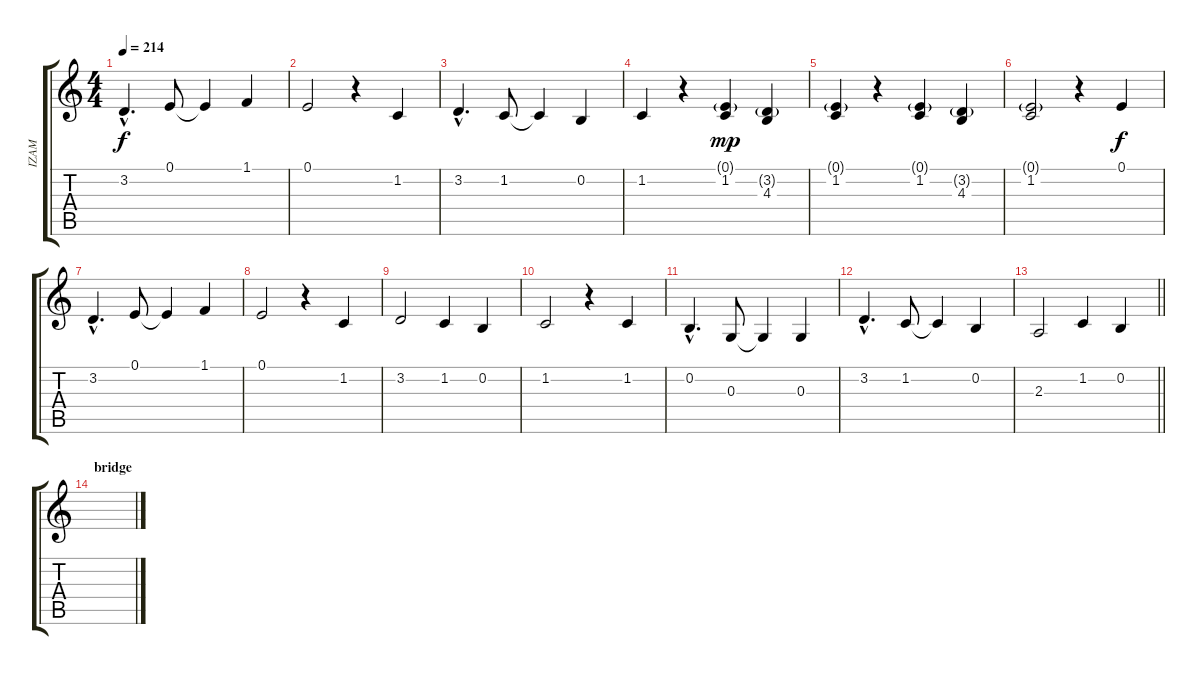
\track ("IZAM" "IZAM") {instrument oboe}
\staff {score tabs}
\tuning (E4 B3 G3 D3 A2 E2) {hide}
\ts (4 4)
\tempo 214
\clef g2
\ks c
3.2{hac}.4{d dy f} 0.1.8 0.1{t}.4 1.1.4 |
0.1.2 r.4 1.2.4 |
3.2{hac}.4{d} 1.2.8 1.2{t}.4 0.2.4 |
1.2.4 r.4 (0.1{g} 1.2).4{dy mp} (3.2{g} 4.3).4 |
(0.1{g} 1.2).4 r.4 (0.1{g} 1.2).4 (3.2{g} 4.3).4 |
(0.1{g} 1.2).2 r.4 0.1.4{dy f} |
3.2{hac}.4{d} 0.1.8 0.1{t}.4 1.1.4 |
0.1.2 r.4 1.2.4 |
3.2.2 1.2.4 0.2.4 |
1.2.2 r.4 1.2.4 |
0.2{hac}.4{d} 0.3.8 0.3{t}.4 0.3.4 |
3.2{hac}.4{d} 1.2.8 1.2{t}.4 0.2.4 |
\barLineRight lightlight
2.3.2 1.2.4 0.2.4 |
\section ("" "bridge")
